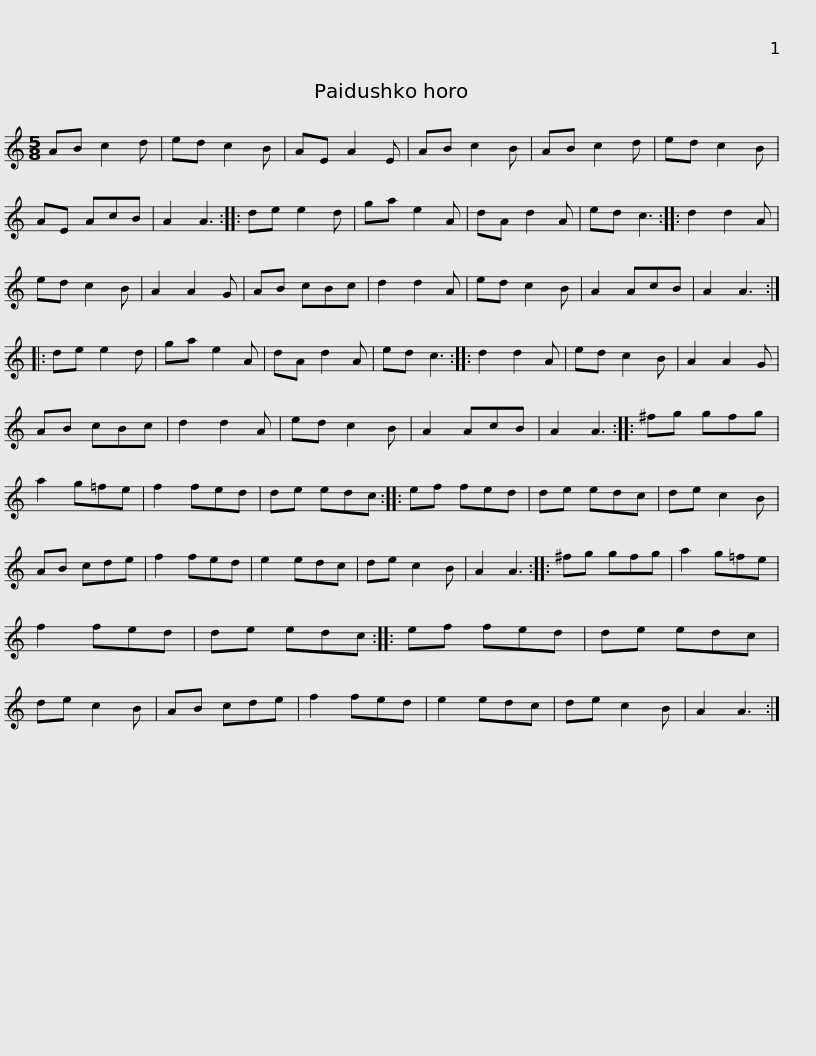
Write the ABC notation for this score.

X:1
L:1/8
M:5/8
I:linebreak $
K:C
V:1 treble
V:1
 AB c2 d | ed c2 B | AE A2 E | AB c2 B | AB c2 d | %5
 ed c2 B | AE AcB | A2 A3 :: de e2 d | ga e2 A |$ %10
 dA d2 A | ed c3 :: d2 d2 A | ed c2 B | A2 A2 G | %15
 AB cBc | d2 d2 A | ed c2 B | A2 AcB | A2 A3 ::$ %20
 de e2 d | ga e2 A | dA d2 A | ed c3 :: d2 d2 A | %25
 ed c2 B | A2 A2 G | AB cBc | d2 d2 A | ed c2 B |$ %30
 A2 AcB | A2 A3 :: ^fg gfg | a2 g=fe | f2 fed | %35
 de edc :: ef fed | de edc | de c2 B |$ AB cde | %40
 f2 fed | e2 edc | de c2 B | A2 A3 :: ^fg gfg | %45
 a2 g=fe | f2 fed | de edc ::$ ef fed | de edc | %50
 de c2 B | AB cde | f2 fed | e2 edc | de c2 B | %55
 A2 A3 :| %56
